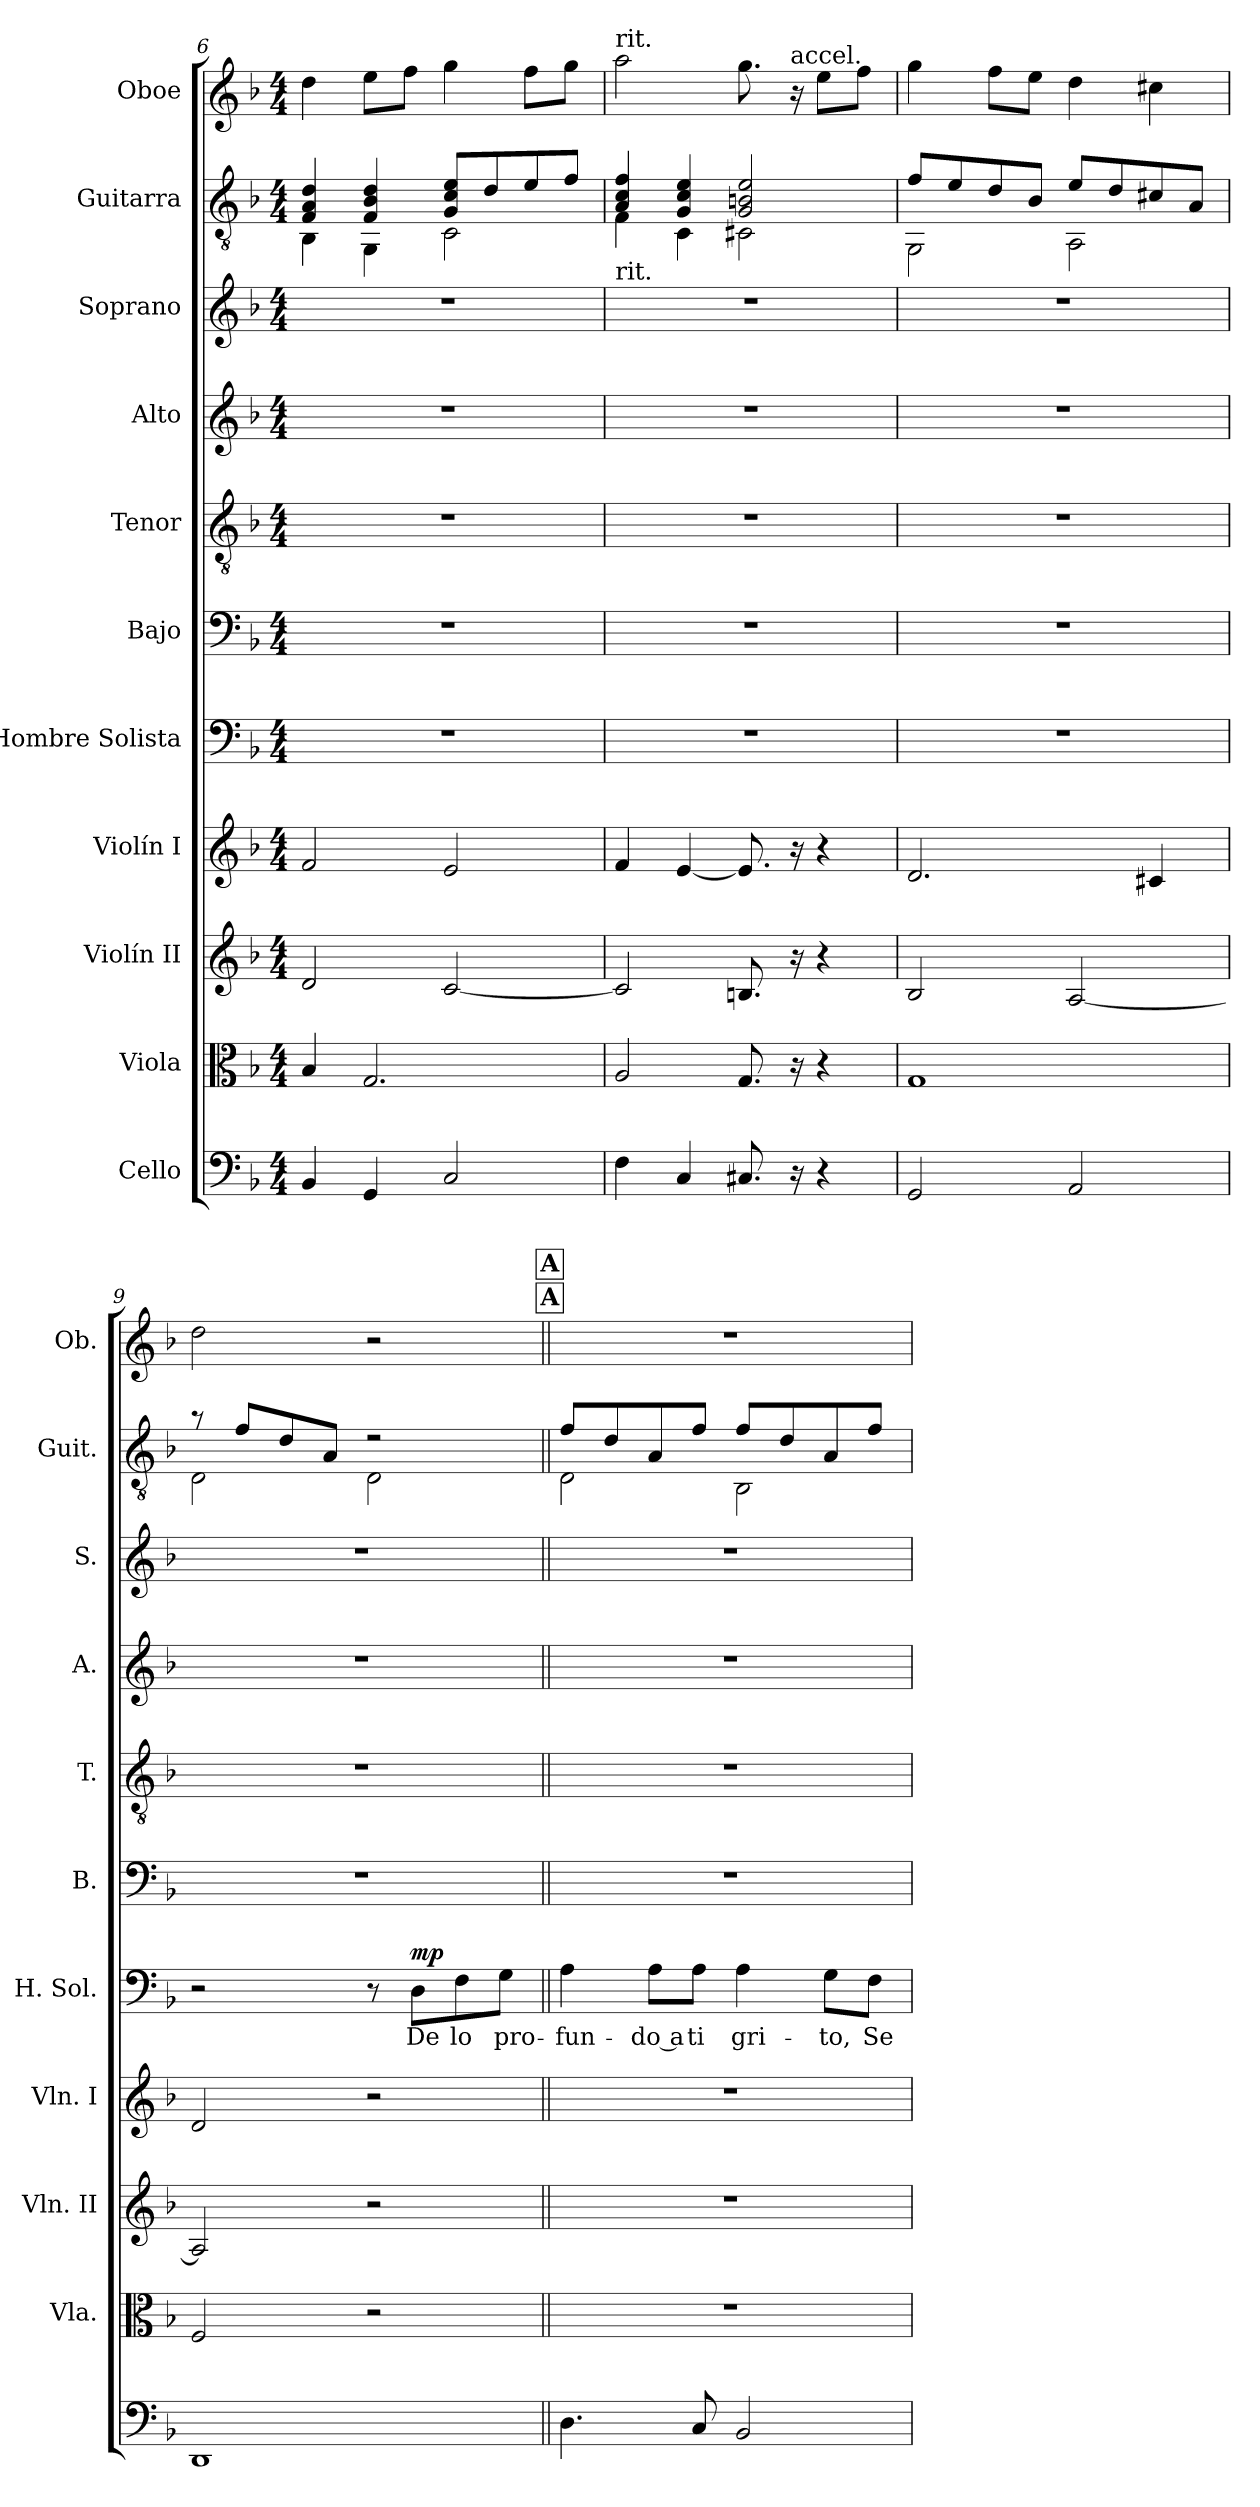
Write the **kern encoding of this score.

**kern	**kern	**kern	**kern	**kern	**text	**dynam	**kern	**kern	**kern	**kern	**kern	**kern
*part11	*part10	*part9	*part8	*part7	*part7	*part7	*part6	*part5	*part4	*part3	*part2	*part1
*staff11	*staff10	*staff9	*staff8	*staff7	*staff7	*staff7	*staff6	*staff5	*staff4	*staff3	*staff2	*staff1
*I"Cello	*I"Viola	*I"Violín II	*I"Violín I	*I"Hombre Solista	*	*	*I"Bajo	*I"Tenor	*I"Alto	*I"Soprano	*I"Guitarra	*I"Oboe
*	*I'Vla.	*I'Vln. II	*I'Vln. I	*I'H. Sol.	*	*	*I'B.	*I'T.	*I'A.	*I'S.	*I'Guit.	*I'Ob.
*clefF4	*clefC3	*clefG2	*clefG2	*clefF4	*	*	*clefF4	*clefGv2	*clefG2	*clefG2	*clefGv2	*clefG2
*k[b-]	*k[b-]	*k[b-]	*k[b-]	*k[b-]	*	*	*k[b-]	*k[b-]	*k[b-]	*k[b-]	*k[b-]	*k[b-]
*M4/4	*M4/4	*M4/4	*M4/4	*M4/4	*	*	*M4/4	*M4/4	*M4/4	*M4/4	*M4/4	*M4/4
=6	=6	=6	=6	=6	=6	=6	=6	=6	=6	=6	=6	=6
*	*	*	*	*	*	*	*	*	*	*	*^	*
4BB-/	4B-/	2d/	2f/	1r	.	.	1r	1r	1r	1r	4F/ 4A/ 4d/	4BB-\	4dd\
4GG/	2.G/	.	.	.	.	.	.	.	.	.	4F/ 4B-/ 4d/	4GG\	8ee\L
.	.	.	.	.	.	.	.	.	.	.	.	.	8ff\J
2C/	.	[2c/	2e/	.	.	.	.	.	.	.	8G/ 8c/ 8e/L	2C\	4gg\
.	.	.	.	.	.	.	.	.	.	.	8d/	.	.
.	.	.	.	.	.	.	.	.	.	.	8e/	.	8ff\L
.	.	.	.	.	.	.	.	.	.	.	8f/J	.	8gg\J
=7	=7	=7	=7	=7	=7	=7	=7	=7	=7	=7	=7	=7	=7
!	!	!	!	!	!	!	!	!	!	!	!	!	!LO:TX:a:t=rit.
!	!	!	!	!	!	!	!	!	!	!LO:TX:a:t=rit.	!	!	!
4F\	2A/	2c/]	4f/	1r	.	.	1r	1r	1r	1r	4A/ 4c/ 4f/	4F\	2aa\
4C/	.	.	[4e/	.	.	.	.	.	.	.	4G/ 4c/ 4e/	4C\	.
8.C#X/	8.G/	8.Bn/	8.e/]	.	.	.	.	.	.	.	2G/ 2Bn/ 2e/	2C#X\	8.gg\
!	!	!	!	!	!	!	!	!	!	!	!	!	!LO:TX:a:t=accel.
16r	16r	16r	16r	.	.	.	.	.	.	.	.	.	16r
4r	4r	4r	4r	.	.	.	.	.	.	.	.	.	8ee\L
.	.	.	.	.	.	.	.	.	.	.	.	.	8ff\J
=8	=8	=8	=8	=8	=8	=8	=8	=8	=8	=8	=8	=8	=8
2GG/	1G	2B-/	2.d/	1r	.	.	1r	1r	1r	1r	8f/L	2GG\	4gg\
.	.	.	.	.	.	.	.	.	.	.	8e/	.	.
.	.	.	.	.	.	.	.	.	.	.	8d/	.	8ff\L
.	.	.	.	.	.	.	.	.	.	.	8B-/J	.	8ee\J
2AA/	.	[2A/	.	.	.	.	.	.	.	.	8e/L	2AA\	4dd\
.	.	.	.	.	.	.	.	.	.	.	8d/	.	.
.	.	.	4c#X/	.	.	.	.	.	.	.	8c#X/	.	4cc#X\
.	.	.	.	.	.	.	.	.	.	.	8A/J	.	.
=9	=9	=9	=9	=9	=9	=9	=9	=9	=9	=9	=9	=9	=9
1DD	2F/	2A/]	2d/	2r	.	.	1r	1r	1r	1r	8r	2D\	2dd\
.	.	.	.	.	.	.	.	.	.	.	8f/L	.	.
.	.	.	.	.	.	.	.	.	.	.	8d/	.	.
.	.	.	.	.	.	.	.	.	.	.	8A/J	.	.
.	2r	2r	2r	8r	.	.	.	.	.	.	2r	2D\	2r
!	!	!	!	!	!	!LO:DY:a	!	!	!	!	!	!	!
.	.	.	.	8D\L	De	mp	.	.	.	.	.	.	.
.	.	.	.	8F\	lo	.	.	.	.	.	.	.	.
.	.	.	.	8G\J	pro-	.	.	.	.	.	.	.	.
!!LO:REH:place=s1:a:B:fs=14:t=A
!!LO:REH:place=s3:a:B:fs=14:t=A
=10||	=10||	=10||	=10||	=10||	=10||	=10||	=10||	=10||	=10||	=10||	=10||	=10||	=10||
4.D\	1r	1r	1r	4A\	-fun-	.	1r	1r	1r	1r	8f/L	2D\	1r
.	.	.	.	.	.	.	.	.	.	.	8d/	.	.
.	.	.	.	8A\L	-do a	.	.	.	.	.	8A/	.	.
8C/	.	.	.	8A\J	ti	.	.	.	.	.	8f/J	.	.
2BB-/	.	.	.	4A\	gri-	.	.	.	.	.	8f/L	2BB-\	.
.	.	.	.	.	.	.	.	.	.	.	8d/	.	.
.	.	.	.	8G\L	-to,	.	.	.	.	.	8A/	.	.
.	.	.	.	8F\J	Se-	.	.	.	.	.	8f/J	.	.
*	*	*	*	*	*	*	*	*	*	*	*v	*v	*
=	=	=	=	=	=	=	=	=	=	=	=	=
*-	*-	*-	*-	*-	*-	*-	*-	*-	*-	*-	*-	*-
